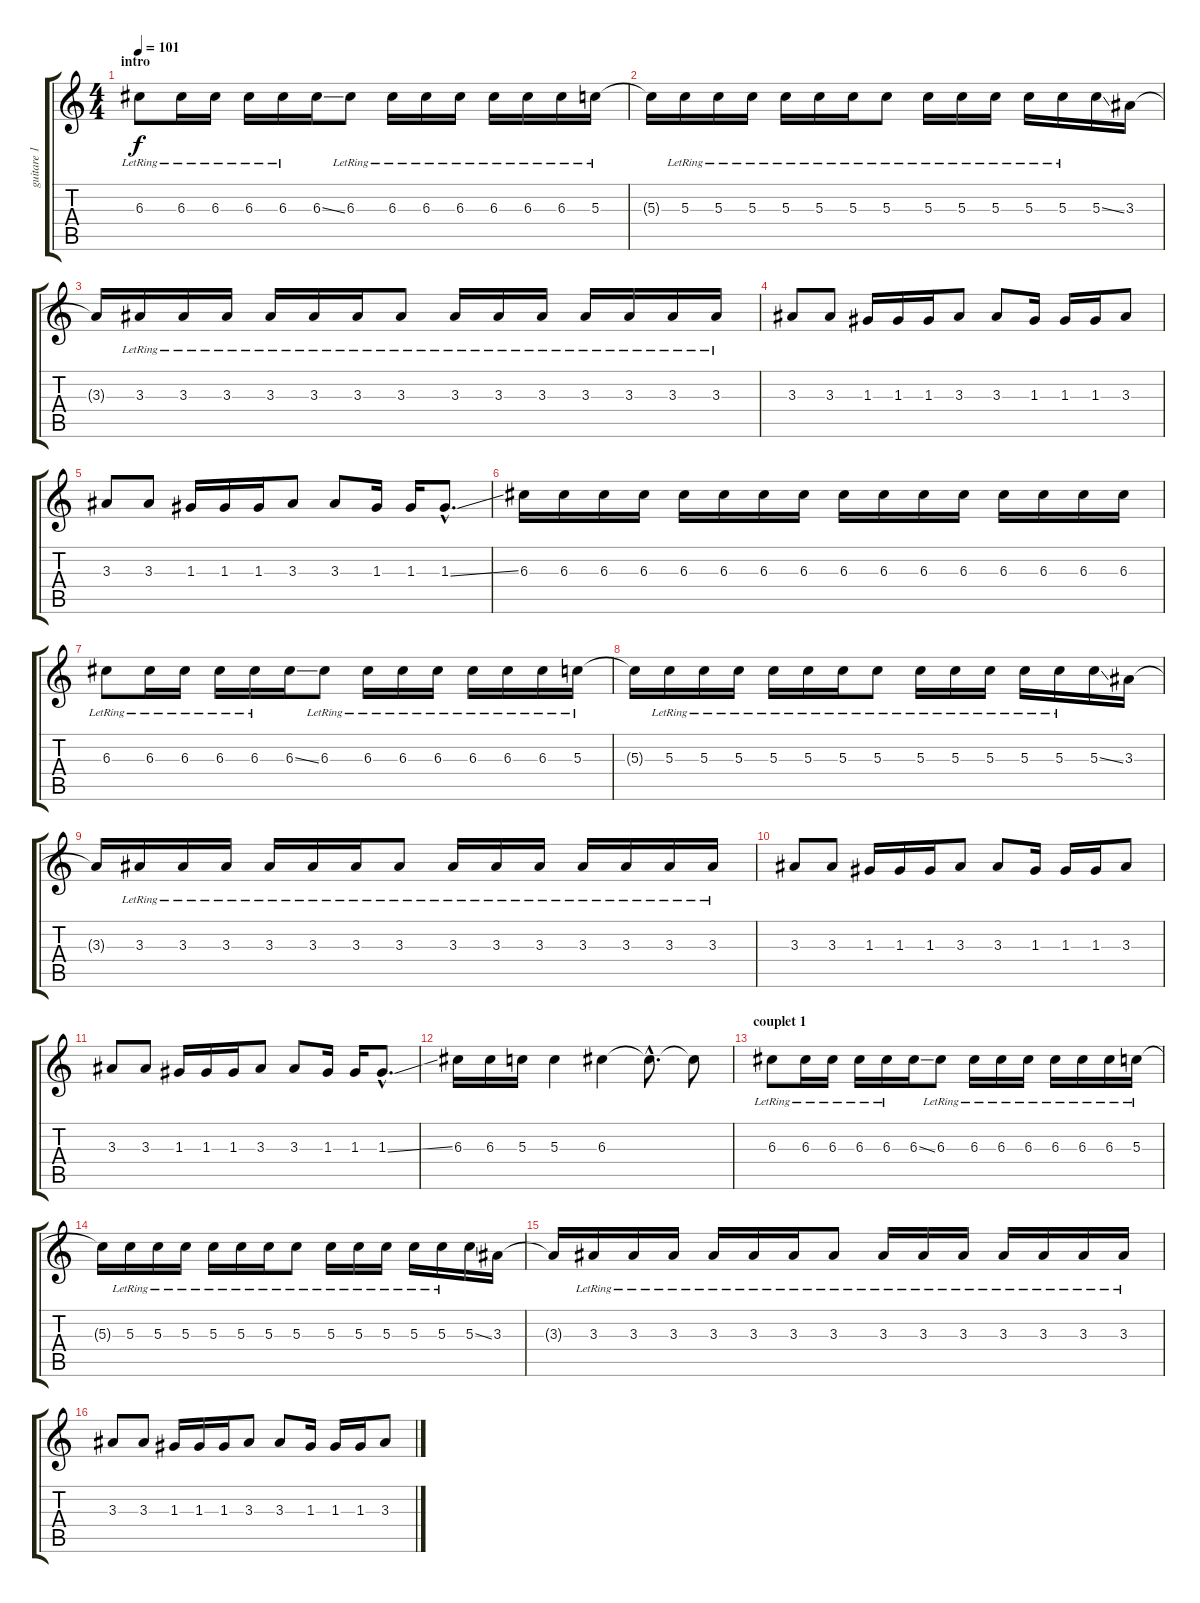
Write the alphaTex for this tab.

\track ("guitare 1" "guitare 1") {instrument distortionguitar}
\staff {score tabs}
\tuning (E4 B3 G3 D3 A2 E2) {hide}
\ts (4 4)
\section ("" "intro")
\tempo 101
\clef g2
\ks c
6.3{lr}.8{dy f instrument distortionguitar} 6.3{lr}.16 6.3{lr}.16 6.3{lr}.16 6.3{lr}.16 6.3{ss}.16 6.3{lr}.8 6.3{lr}.16 6.3{lr}.16 6.3{lr}.16 6.3{lr}.16 6.3{lr}.16 6.3{lr}.16 5.3{lr}.16 |
5.3{t}.16 5.3{lr}.16 5.3{lr}.16 5.3{lr}.16 5.3{lr}.16 5.3{lr}.16 5.3{lr}.16 5.3{lr}.8 5.3{lr}.16 5.3{lr}.16 5.3{lr}.16 5.3{lr}.16 5.3{lr}.16 5.3{ss}.16 3.3.16 |
3.3{t}.16 3.3{lr}.16 3.3{lr}.16 3.3{lr}.16 3.3{lr}.16 3.3{lr}.16 3.3{lr}.16 3.3{lr}.8 3.3{lr}.16 3.3{lr}.16 3.3{lr}.16 3.3{lr}.16 3.3{lr}.16 3.3{lr}.16 3.3{lr}.16 |
3.3.8 3.3.8 1.3.16 1.3.16 1.3.16 3.3.8 3.3.8 1.3.16 1.3.16 1.3.16 3.3.8 |
3.3.8 3.3.8 1.3.16 1.3.16 1.3.16 3.3.8 3.3.8 1.3.16 1.3.16 1.3{ss hac}.8{d} |
6.3.16 6.3.16 6.3.16 6.3.16 6.3.16 6.3.16 6.3.16 6.3.16 6.3.16 6.3.16 6.3.16 6.3.16 6.3.16 6.3.16 6.3.16 6.3.16 |
6.3{lr}.8 6.3{lr}.16 6.3{lr}.16 6.3{lr}.16 6.3{lr}.16 6.3{ss}.16 6.3{lr}.8 6.3{lr}.16 6.3{lr}.16 6.3{lr}.16 6.3{lr}.16 6.3{lr}.16 6.3{lr}.16 5.3{lr}.16 |
5.3{t}.16 5.3{lr}.16 5.3{lr}.16 5.3{lr}.16 5.3{lr}.16 5.3{lr}.16 5.3{lr}.16 5.3{lr}.8 5.3{lr}.16 5.3{lr}.16 5.3{lr}.16 5.3{lr}.16 5.3{lr}.16 5.3{ss}.16 3.3.16 |
3.3{t}.16 3.3{lr}.16 3.3{lr}.16 3.3{lr}.16 3.3{lr}.16 3.3{lr}.16 3.3{lr}.16 3.3{lr}.8 3.3{lr}.16 3.3{lr}.16 3.3{lr}.16 3.3{lr}.16 3.3{lr}.16 3.3{lr}.16 3.3{lr}.16 |
3.3.8 3.3.8 1.3.16 1.3.16 1.3.16 3.3.8 3.3.8 1.3.16 1.3.16 1.3.16 3.3.8 |
3.3.8 3.3.8 1.3.16 1.3.16 1.3.16 3.3.8 3.3.8 1.3.16 1.3.16 1.3{ss hac}.8{d} |
6.3.16 6.3.16 5.3.16 5.3.4 6.3.4 6.3{hac t}.8{d} 6.3{t}.8 |
\section ("" "couplet 1")
6.3{lr}.8 6.3{lr}.16 6.3{lr}.16 6.3{lr}.16 6.3{lr}.16 6.3{ss}.16 6.3{lr}.8 6.3{lr}.16 6.3{lr}.16 6.3{lr}.16 6.3{lr}.16 6.3{lr}.16 6.3{lr}.16 5.3{lr}.16 |
5.3{t}.16 5.3{lr}.16 5.3{lr}.16 5.3{lr}.16 5.3{lr}.16 5.3{lr}.16 5.3{lr}.16 5.3{lr}.8 5.3{lr}.16 5.3{lr}.16 5.3{lr}.16 5.3{lr}.16 5.3{lr}.16 5.3{ss}.16 3.3.16 |
3.3{t}.16 3.3{lr}.16 3.3{lr}.16 3.3{lr}.16 3.3{lr}.16 3.3{lr}.16 3.3{lr}.16 3.3{lr}.8 3.3{lr}.16 3.3{lr}.16 3.3{lr}.16 3.3{lr}.16 3.3{lr}.16 3.3{lr}.16 3.3{lr}.16 |
3.3.8 3.3.8 1.3.16 1.3.16 1.3.16 3.3.8 3.3.8 1.3.16 1.3.16 1.3.16 3.3.8
